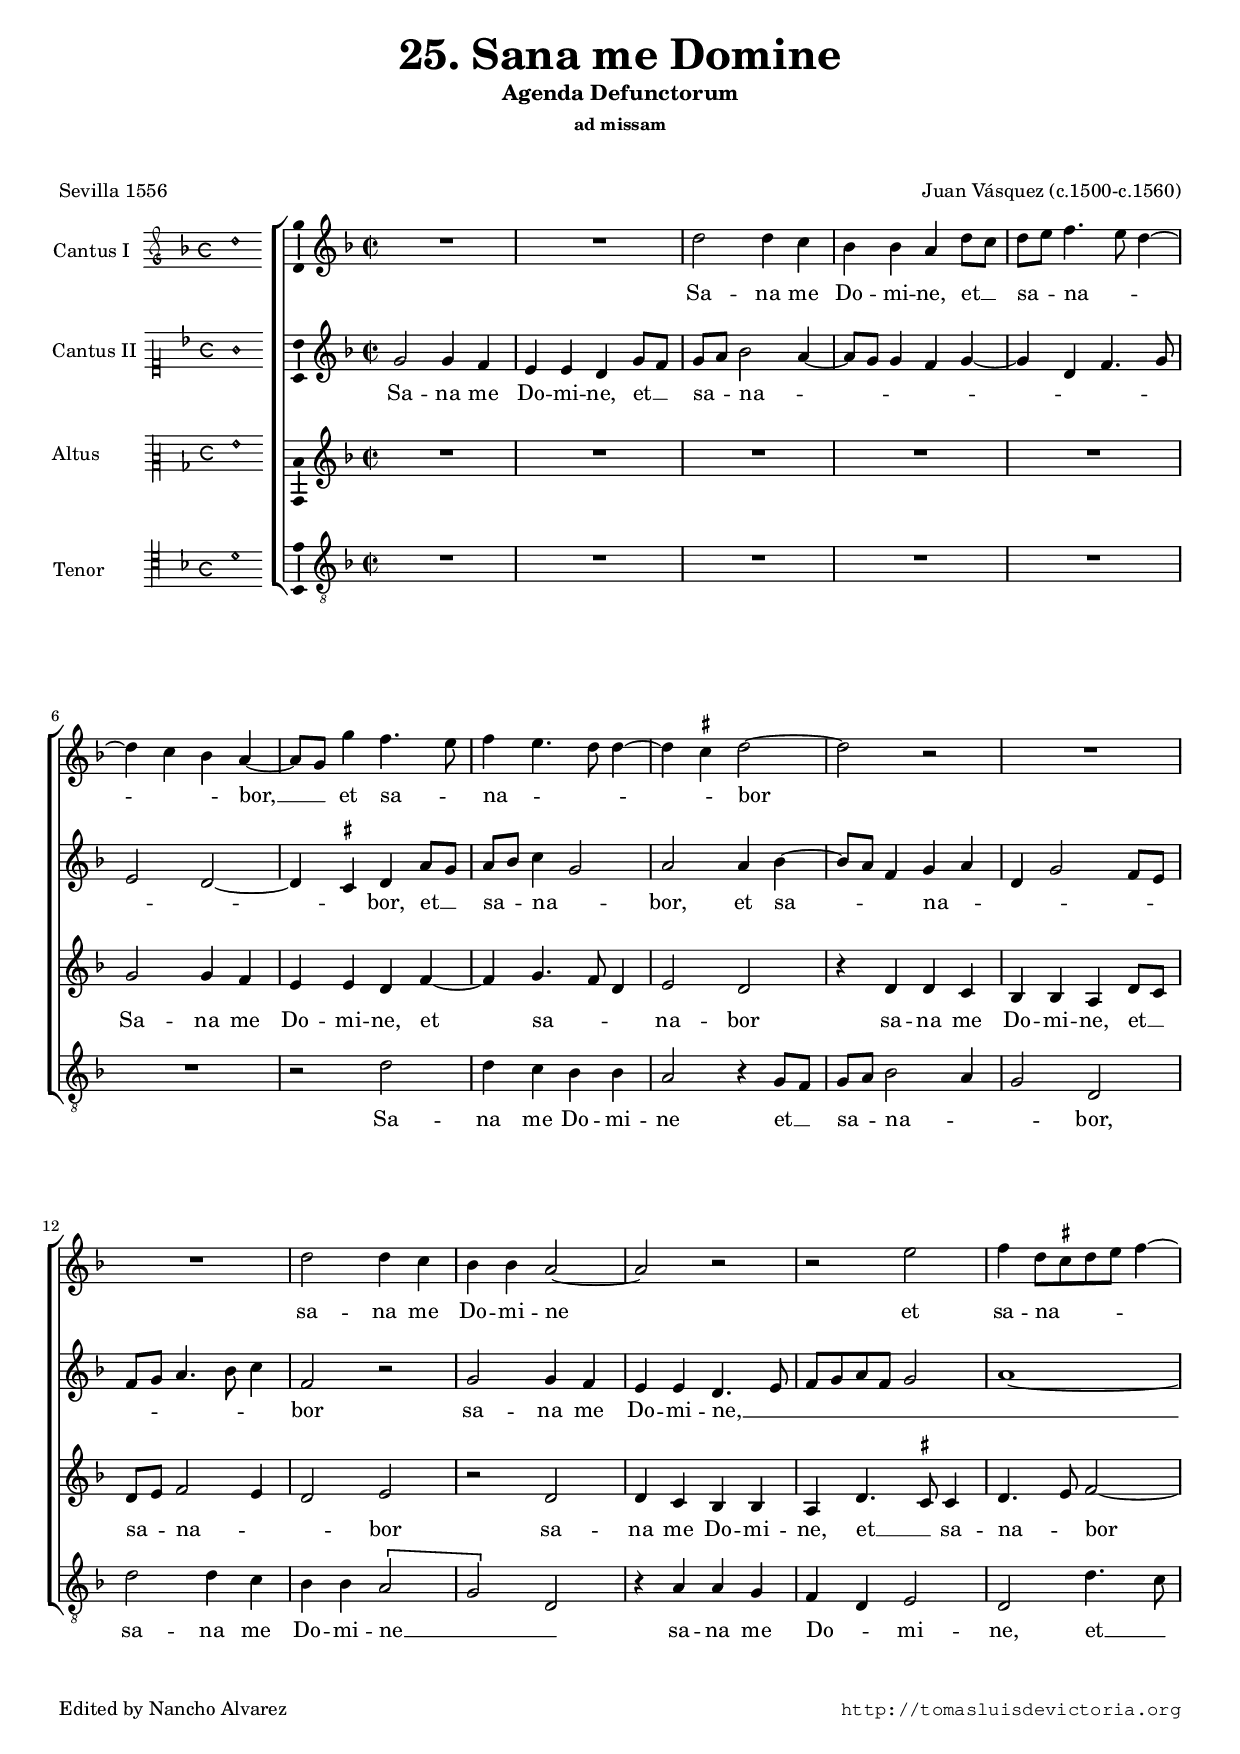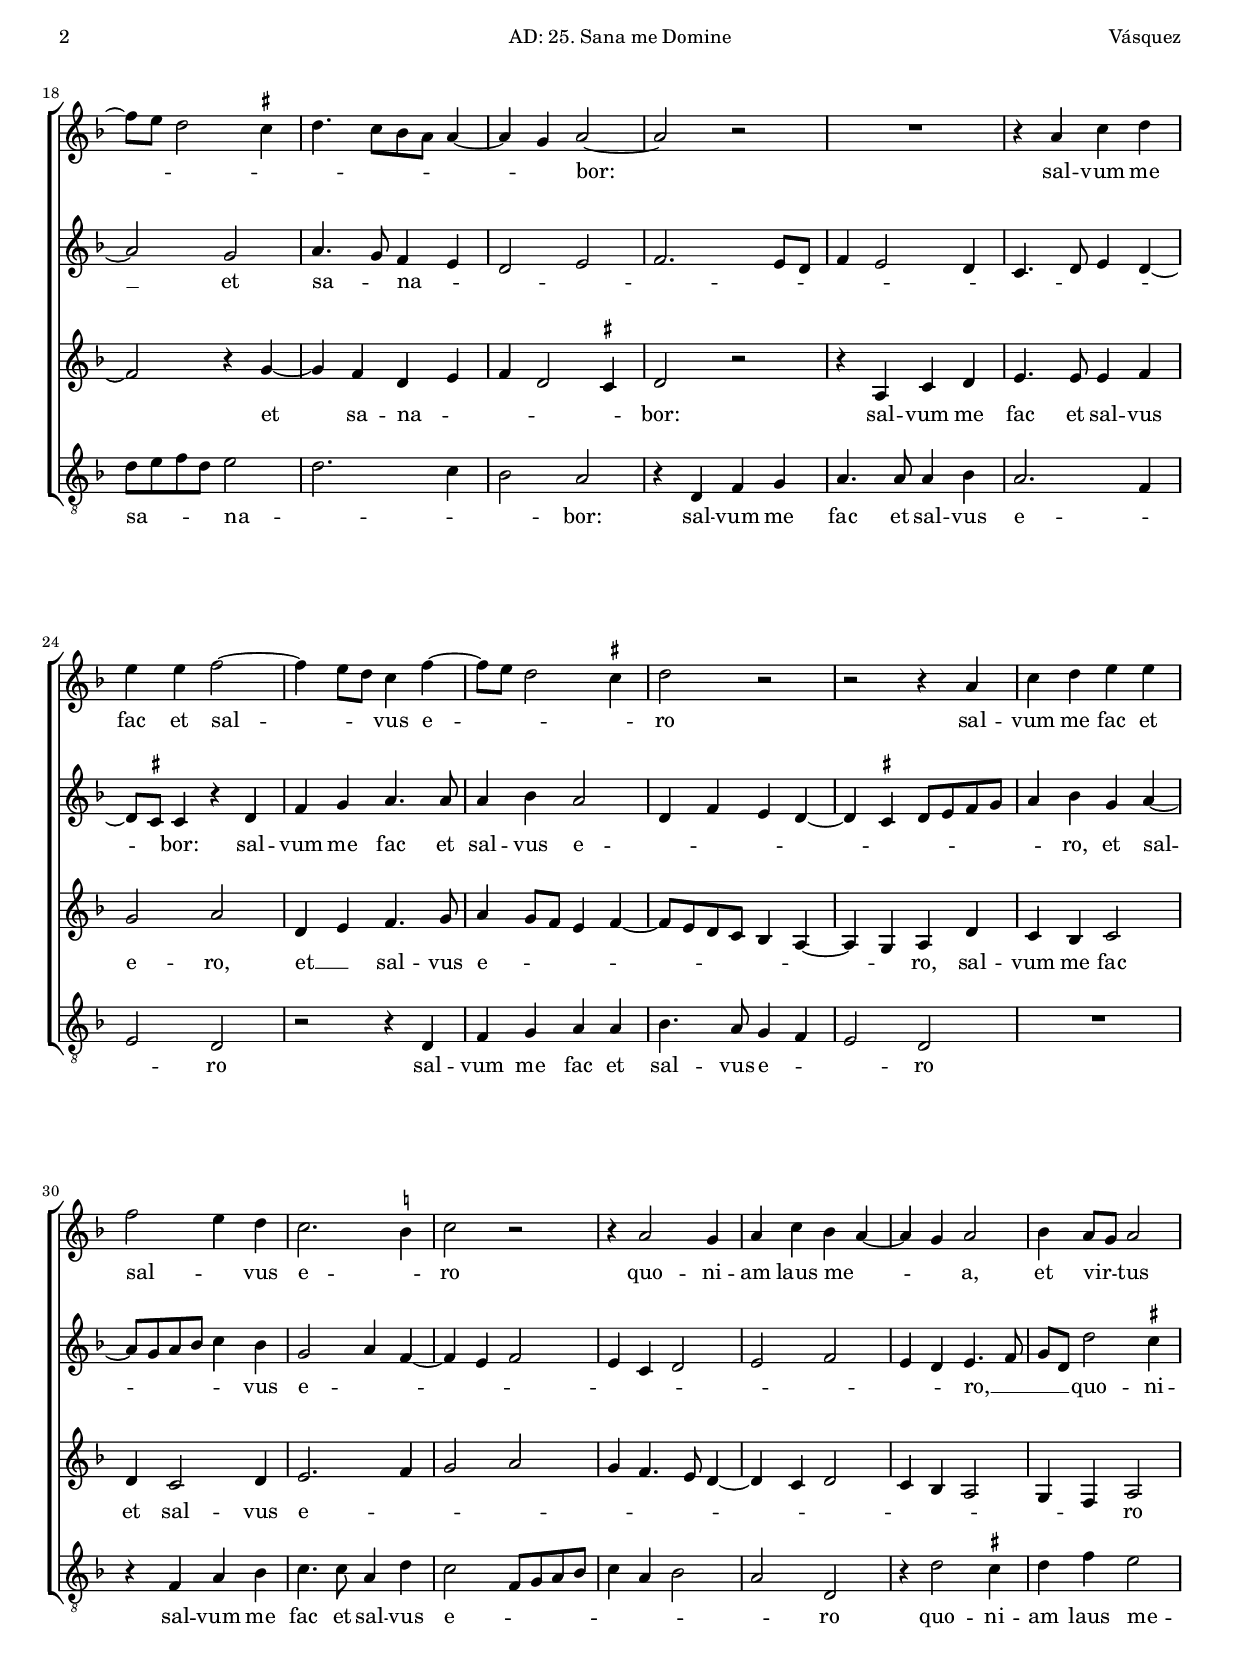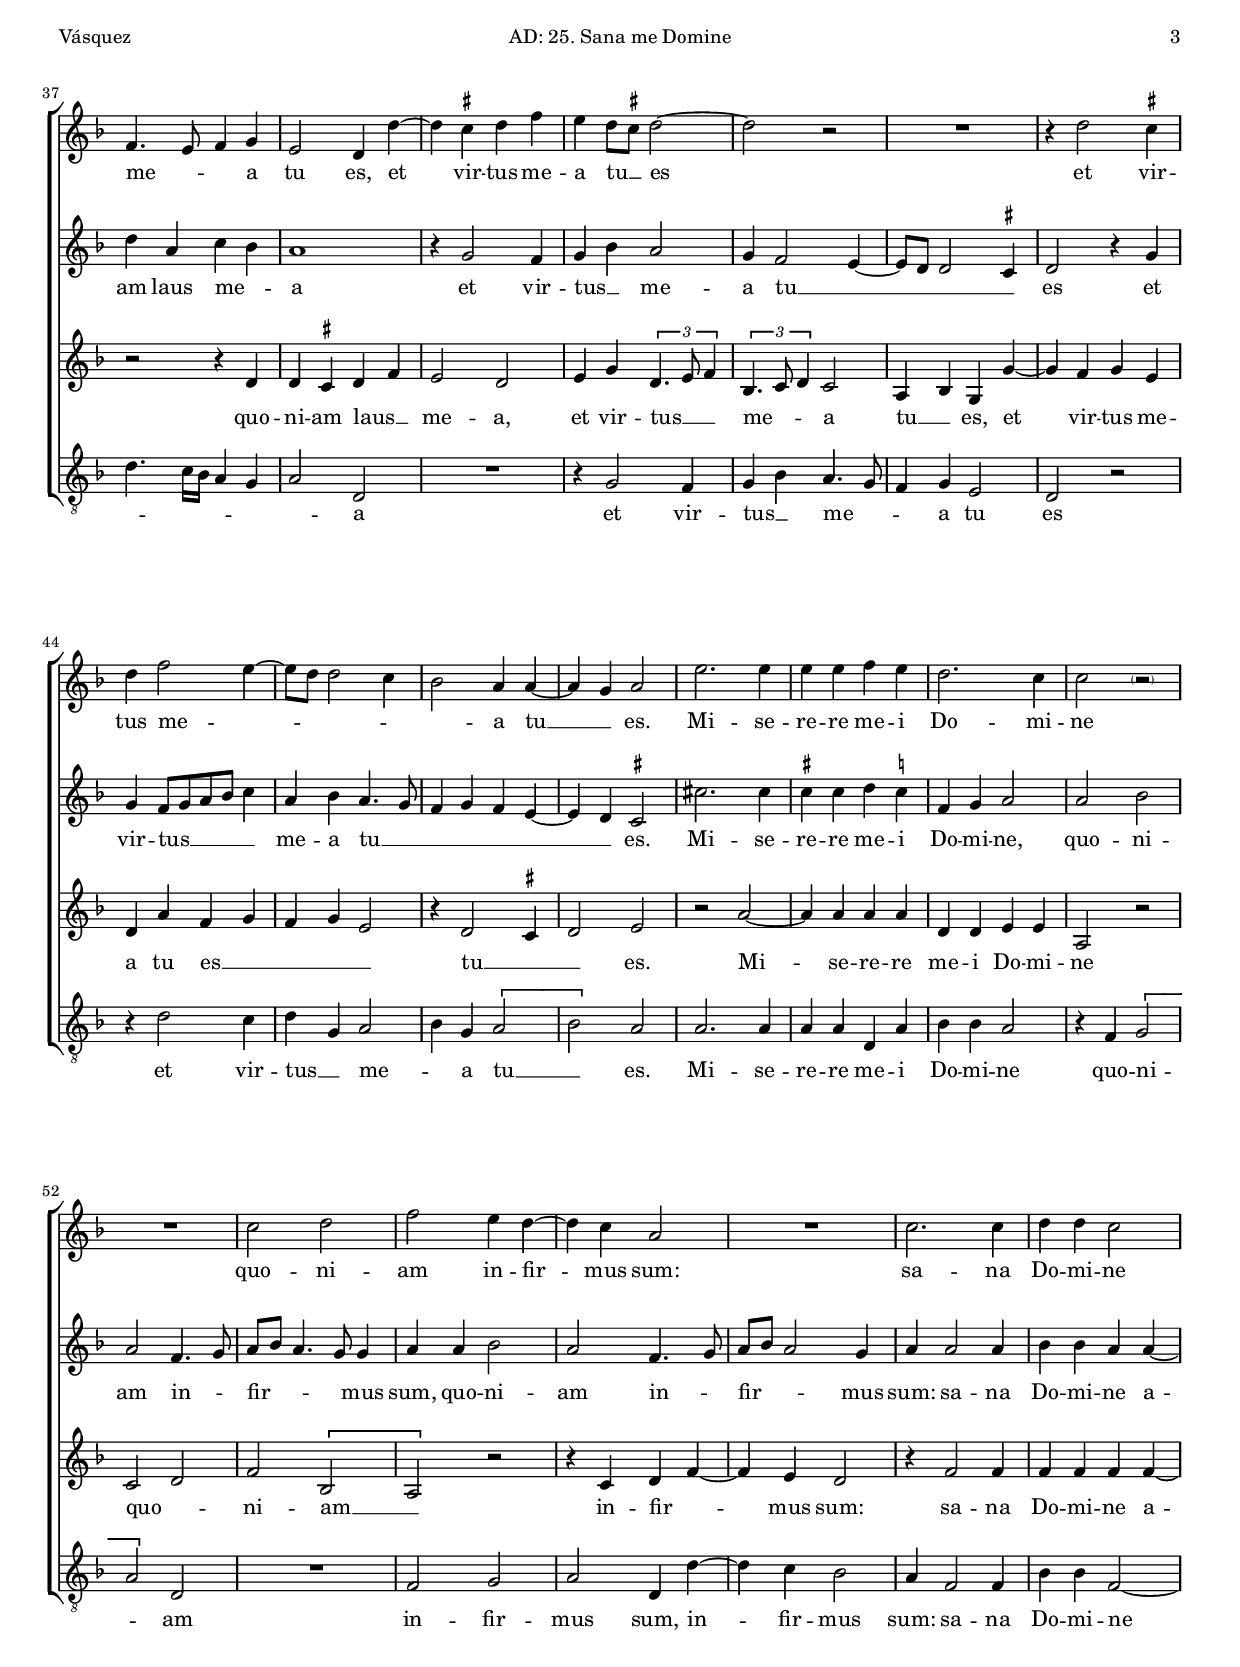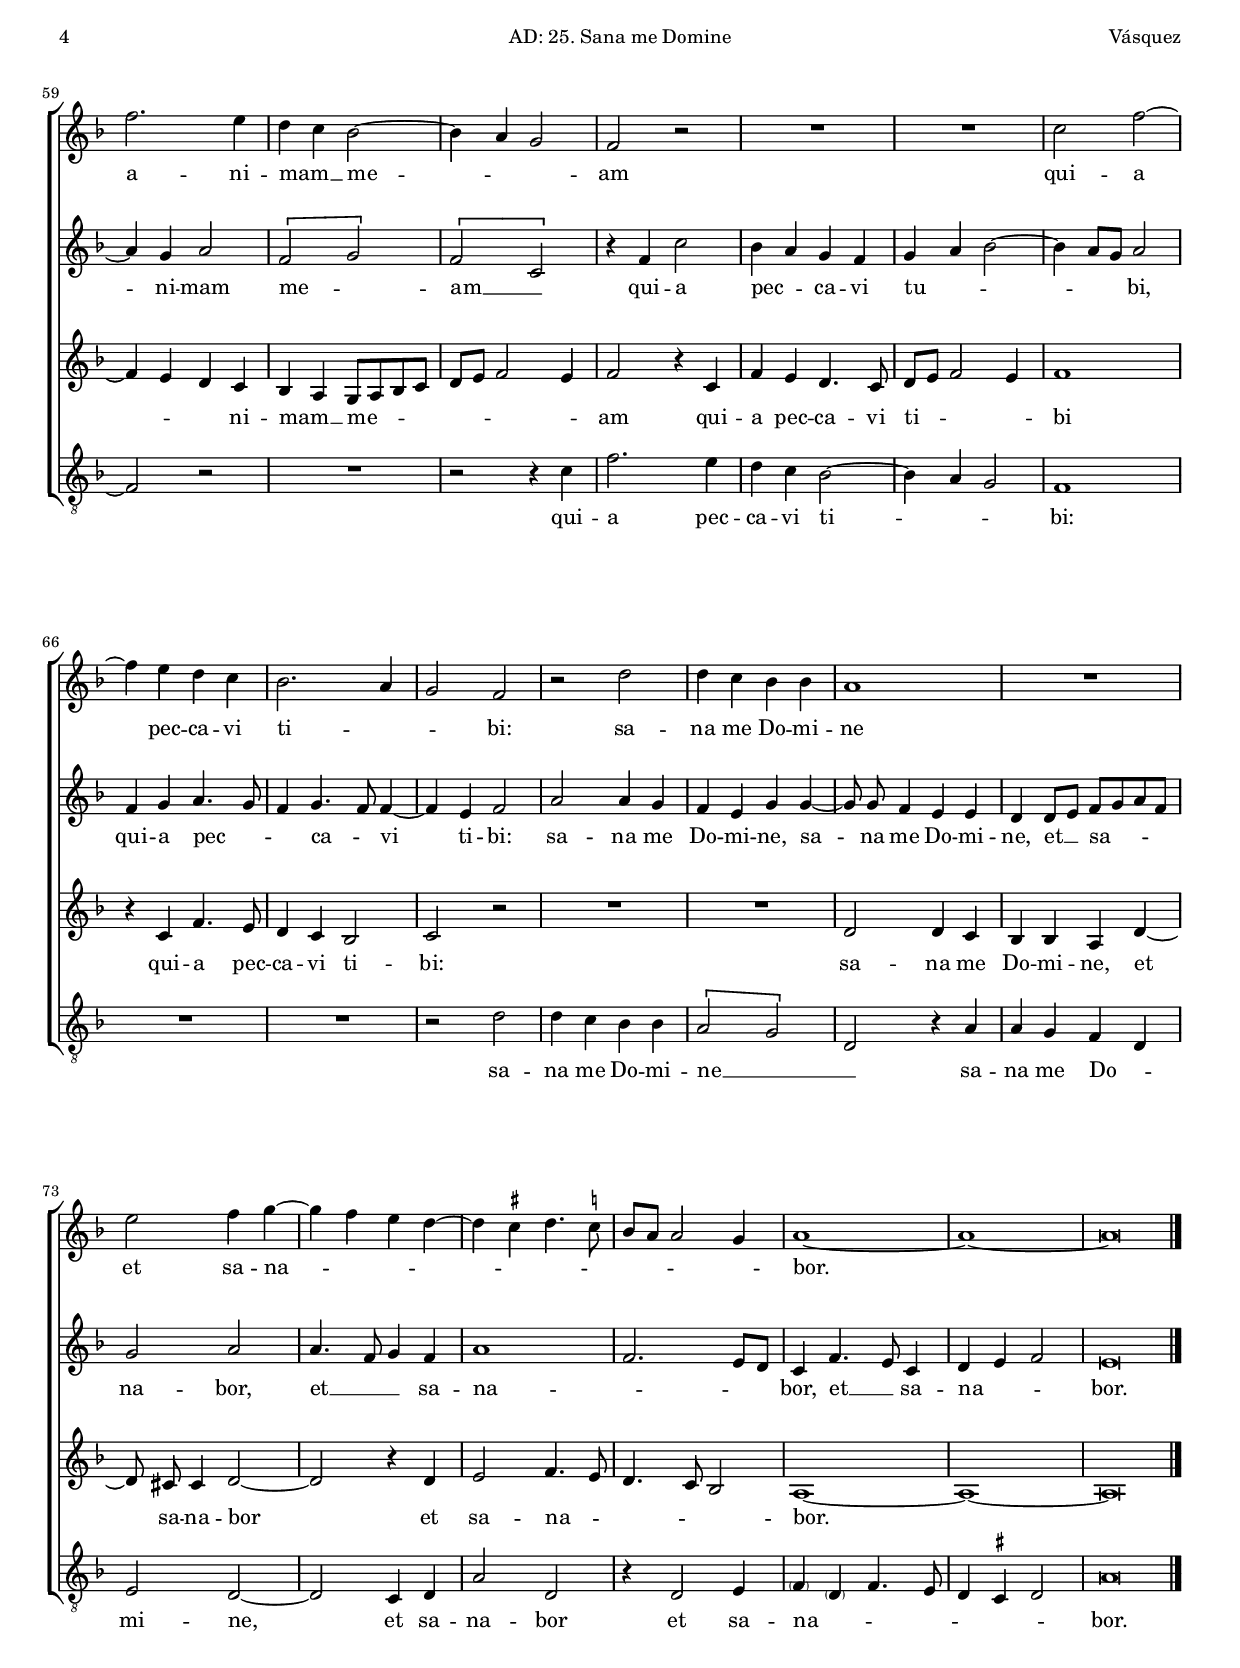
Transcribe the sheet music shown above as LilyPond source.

\version "2.18.0"

#(set-default-paper-size "a4")
#(set-global-staff-size 16.6)
#(ly:set-option 'point-and-click #f)
%mobile -s15.5 -i3.5

italicas=\override LyricText.font-shape = #'italic
rectas=\override LyricText.font-shape = #'upright
ss=\once \set suggestAccidentals = ##t
incipitwidth = 20
mtempo={\tempo 4 = 100}
mtempob={\tempo 4 = 50}

htitle="AD: 25. Sana me Domine"
hcomposer="Vásquez"

\header {
	title=\markup{\fontsize #3 "25. Sana me Domine"}
	subtitle="Agenda Defunctorum"
	subsubtitle=\markup{\column{"ad missam" " " " " }}
	composer="Juan Vásquez (c.1500-c.1560)"
        pdfauthor=\composer
	%opus="(-)"
	poet=\markup{"Sevilla 1556"}
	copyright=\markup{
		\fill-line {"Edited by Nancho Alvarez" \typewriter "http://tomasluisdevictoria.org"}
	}
%	tagline=""
}

global={\key f \major \time 2/2 \skip 1*79 
	\bar "|."
}


cantus=\relative c''{
	R1*2
	d2 d4 c
	bes bes a d8 c
	d e f4. e8 d4 ~
	d c bes a ~
	a8 g g'4 f4. e8
	f4 e4. d8 d4 ~
	d \ss cis d2 ~
	d r
	R1*2
	d2 d4 c
	bes bes
	a2 ~
	a r
	r e'
	f4 d8[ \ss cis d e] f4 ~ % SR c
	f8 e d2 \ss cis4
	d4. c8[ bes a] a4 ~
	a g a2 ~
	a r
	R1
	r4 a c d
	e e f2 ~
	f4 e8 d c4 f ~
	f8 e d2 \ss cis4
	d2 r
	r2 r4 a
	c d e e
	f2 e4 d
	c2. \ss b4
	c2 r
	r4 a2 g4
	a4 c bes a ~
	a g a2
	bes4 a8 g a2
	f4. e8 f4 g
	e2 d4 d' ~
	d \ss cis d f
	e d8 \ss cis d2 ~ % SR \c
	d r
	R1
	r4 d2 \ss cis4
	d4 f2 e4 ~
	e8 d d2 c4
	bes2 a4 a ~
	a g a2
	e'2. e4 
	e e f e
	d2. c4
	c2 \parenthesize r2 % falta
	R1
	c2 d
	f e4 d ~
	d c a2
	R1
	c2. c4
	d d c2
	f2. e4
	d4 c bes2 ~
	bes4 a g2
	f2 r
	R1*2
	c'2 f ~
	f4 e d c
	bes2. a4
	g2 f
	r2 d'
	d4 c bes bes
	a1
	R1
	e'2 f4 g ~
	g f e d ~
	d \ss cis d4. \ss c8
	bes8 a a2 g4
	a1 ~
	a ~
	a\breve*1/2
}

altus=\relative c''{
	g2 g4 f
	e e d g8 f
	g a bes2 a4 ~
	a8 g g4 f g ~
	g d f4. g8
	e2 d ~
	d4 \ss cis d4 a'8 g
	a bes c4 g2
	a2 a4 bes ~
	bes8 a f4 g a
	d,4 g2 f8 e
	f g a4. bes8 c4
	f,2 r
	g2 g4 f 
	e e d4. e8 
	f g a f g2
	a1 ~
	a2 g
	a4. g8 f4 e
	d2 e
	f2. e8 d
	f4 e2 d4
	c4. d8 e4 d ~
	d8 \ss cis cis4 r d
	f g a4. a8
	a4 bes a2
	d,4 f e d ~
	d \ss cis d8 e f g
	a4 bes g a ~
	a8 g a bes c4 bes
	g2 a4 f ~
	f e f2
	e4 c d2
	e2 f
	e4 d e4. f8
	g8 d d'2 \ss cis4
	d4 a c bes
	a1
	r4 g2 f4
	g4 bes a2
	g4 f2 e4 ~
	e8 d d2 \ss cis4
	d2 r4 g
	g4 f8[ g a bes] c4
	a bes a4. g8
	f4 g f e ~
	e d \ss cis2
	cis'2. cis4
	\ss cis4 cis d \ss c
	f,4 g a2
	a bes
	a2 f4. g8
	a bes a4. g8 g4
	a a bes2
	a f4. g8
	a8 bes a2 g4
	a4 a2 a4
	bes bes a a ~
	a g a2
	\[f2 g\]
	\[f c\]
	r4 f c'2
	bes4 a g f
	g a bes2 ~
	bes4 a8 g a2
	f4 g a4. g8
	f4 g4. f8 f4 ~
	f4 e f2
	a2 a4 g
	f e g g ~
	g8 \noBeam g f4 e e
	d4 d8 e f g a f
	g2 a
	a4. f8 g4 f
	a1
	f2. e8 d
	c4 f4. e8 c4
	d e f2
	e\breve*1/2
}

tenor=\relative c''{
	R1*5
	g2 g4 f
	e e d f ~
	f g4. f8 d4
	e2 d
	r4 d d c
	bes4 bes a d8 c
	d e f2 e4
	d2 e
	r d
	d4 c bes bes
	a d4. \ss cis8 cis4
	d4. e8 f2 ~
	f r4 g ~
	g f d e
	f d2 \ss cis4
	d2 r
	r4 a c d
	e4. e8 e4 f
	g2 a
	d,4 e f4. g8
	a4 g8 f e4 f ~
	f8 e d c bes4 a ~
	a g a d
	c bes c2
	d4 c2 d4
	e2. f4
	g2 a
	g4 f4. e8 d4 ~
	d c d2
	c4 bes a2
	g4 f a2
	r2 r4 d
	d \ss cis d f
	e2 d
	e4 g \times 2/3{d4. e8 f4} % cambia el compas
	\times 2/3{bes,4. c8 d4} c2
	a4 bes g g' ~
	g f g e % SR \ss fis
	d4 a' f g
	f g e2
	r4 d2 \ss cis4
	d2 e
	r2 a ~
	a4 a a a
	d, d e e
	a,2 r
	c2 d
	f \[bes,
	a\] r
	r4 c d f ~
	f4 e d2
	r4 f2 f4
	f f f f ~
	f e d c
	bes a g8 a bes c
	d e f2 e4
	f2 r4 c
	f e d4. c8
	d8 e f2 e4
	f1
	r4 c f4. e8
	d4 c bes2
	c2 r
	R1*2
	d2 d4 c
	bes4 bes a d ~
	d8 \noBeam cis cis4 d2 ~
	d r4 d
	e2 f4. e8
	d4. c8 bes2
	a1 ~
	a ~
	a\breve*1/2
}

bassus=\relative c'{
	R1*6
	r2 d
	d4 c bes bes
	a2 r4 g8 f
	g a bes2 a4
	g2 d
	d' d4 c
	bes bes \[a2
	g\] d
	r4 a' a g
	f d e2
	d d'4. c8
	d e f d e2
	d2. c4
	bes2 a
	r4 d, f g
	a4. a8 a4 bes
	a2. f4
	e2 d
	r2 r4 d
	f g a a
	bes4. a8 g4 f
	e2 d
	R1
	r4 f a bes
	c4. c8 a4 d
	c2 f,8 g a bes
	c4 a bes2
	a2 d,
	r4 d'2 \ss cis4
	d4 f e2
	d4. c16 bes a4 g
	a2 d,
	R1
	r4 g2 f4
	g bes a4. g8
	f4 g e2
	d r
	r4 d'2 c4
	d4 g, a2
	bes4 g \[a2
	bes\] a
	a2. a4
	a a d, a'
	bes bes a2
	r4 f \[g2
	a\] d,
	R1
	f2 g
	a2 d,4 d' ~
	d c bes2
	a4 f2 f4
	bes bes f2 ~
	f r
	R1
	r2 r4 c'
	f2. e4
	d c bes2 ~
	bes4 a g2
	f1
	R1*2
	r2 d'
	d4 c bes bes
	\[a2 g\]
	d2 r4 a'
	a4 g f d
	e2 d ~
	d c4 d
	a'2 d,
	r4 d2 e4
	\parenthesize f \parenthesize d f4. e8 % faltan en el original
	d4 \ss cis d2
	a'\breve*1/2
}

textocantus=\lyricmode{
Sa -- na me Do -- mi -- ne,
et __ _ sa -- _ na -- _ _ _ _ bor, __ _
et sa -- _ na -- _ _ _ _ bor
sa -- na me Do -- mi -- ne
et sa -- na -- _ _ _ _ _ _ _ _ _ _ _ _ _ bor:
sal -- vum me fac
et sal -- _ _ vus e -- _ _ _ ro
sal -- vum me fac
et sal -- _ vus e -- _ ro
quo -- ni -- am laus me -- _ _ a,
et vir -- _ tus me -- _ _ a tu es,
et vir -- tus me -- a tu __ _ es
et vir -- tus me -- _ _ _ _ _ a
tu __ _ es.
Mi -- se -- re -- re me -- i Do -- mi -- ne
quo -- ni -- am in -- fir -- mus sum:
sa -- na Do -- mi -- ne
a -- ni -- mam __ _ me -- _ _ am
qui -- a pec -- ca -- vi ti -- _ _ bi:
sa -- na me Do -- mi -- ne
et sa -- na -- _ _ _ _ _ _ _ _ _ _ bor.
}

textoaltus=\lyricmode{
Sa -- na me Do -- mi -- ne,
et __ _ sa -- _ na -- _ _ _ _ _ _ _ _ _ _ _ bor,
et __ _ sa -- _ na -- _ bor,
et sa -- _ _ na -- _ _ _ _ _ _ _ _ _ _ bor
sa -- na me Do -- mi -- ne, __ _ _ _ _ _ _ _ 
et sa -- _ na -- _ _ _ _ _ _ _ _ _ _ _ _ _ _ bor:
sal -- vum me fac
et sal -- vus e -- _ _ _ _ _ _ _ _ _ _ ro,
et sal -- _ _ _ _ vus
e -- _ _ _ _ _ _ _ _ _ _ _ ro, __ _ _ _ 
quo -- ni -- am laus me -- _ a
et vir -- tus __ _ me -- a
tu __ _ _ _ _ es
et vir -- tus __ _ _ _ _ me -- a tu __ _ _ _ _ _ _ es.
Mi -- se -- re -- re me -- i Do -- mi -- ne,
quo -- ni -- am in -- _ fir -- _ _ _ mus sum,
quo -- ni -- am in -- _ fir -- _ _ mus sum:
sa -- na Do -- mi -- ne a -- ni -- mam me -- _ am __ _ 
qui -- a pec -- _ ca -- vi tu -- _ _ _ _ bi,
qui -- a pec -- _ _ ca -- _ vi ti -- bi:
sa -- na me Do -- mi -- ne,
sa -- na me Do -- mi -- ne,
et __ _ sa -- _ _ _ na -- bor,
et __ _ _ sa -- na -- _ _ _ bor,
et __ _ sa -- na -- _ _ bor.
}

textotenor=\lyricmode{
Sa -- na me Do -- mi -- ne,
et sa -- _ _ na -- bor 
sa -- na me Do -- mi -- ne,
et __ _ sa -- _ na -- _ _ bor
sa -- na me Do -- mi -- ne,
et __ _ sa -- na -- _ bor
et sa -- na -- _ _ _ _ bor:
sal -- vum me fac
et sal -- vus e -- ro,
et __ _ sal -- vus e -- _ _ _ _ _ _ _ _ _ _ ro,
sal -- vum me fac
et sal -- vus e -- _ _ _ _ _ _ _ _ _ _ _ _ _ _ ro
quo -- ni -- am laus __ _ me -- a,
et vir -- tus __ _ _ me -- _ _ a
tu __ _ es,
et vir -- tus me -- a tu es __ _ _ _ _ 
tu __ _ _ es.
Mi -- se -- re -- re me -- i Do -- mi -- ne
quo -- _ ni -- am __ _ 
in -- fir -- _ mus sum:
sa -- na Do -- mi -- ne
a -- _ _ ni -- mam __ _ me -- _ _ _ _ _ _ _ am
qui -- a pec -- ca -- vi ti -- _ _ _ bi
qui -- a pec -- ca -- vi ti -- bi:
sa -- na me Do -- mi -- ne,
et sa -- na -- bor
et sa -- na -- _ _ _ _ bor.
}

textobassus=\lyricmode{
Sa -- na me Do -- mi -- ne
et __ _ sa -- _ na -- _ _ bor,
sa -- na me Do -- mi -- ne __ _ _ 
sa -- na me Do -- _ mi -- ne,
et __ _ sa -- _ _ _ na -- _ _ _ bor:
sal -- vum me
fac et sal -- vus e -- _ _ ro
sal -- vum me fac et sal -- vus e -- _ _ ro
sal -- vum me fac et sal -- vus e -- _ _ _ _ _ _ _ _ ro
quo -- ni -- am laus me -- _ _ _ _ _ _ a
et vir -- tus __ _ me -- _ _ a tu es
et vir -- tus __ _ me -- _ a tu __ _ es.
Mi -- se -- re -- re me -- i Do -- mi -- ne
quo -- ni -- _ am
in -- fir -- mus sum,
in -- fir -- mus sum:
sa -- na Do -- mi -- ne
qui -- a pec -- ca -- vi ti -- _ _ bi:
sa -- na me Do -- mi -- ne __ _ _ 
sa -- na me Do -- _ mi -- ne,
et sa -- na -- bor
et sa -- na -- _ _ _ _ _ _ bor.
}


incipitcantus=\markup{
	\score{
		{ 
		\set Staff.instrumentName="Cantus I  "
		\override NoteHead.style = #'neomensural
		\override Staff.TimeSignature.style = #'neomensural
		\cadenzaOn 
		\clef "petrucci-g"
		\key f \major
		\time 4/4
                d''1
		} 

	\layout { line-width=\incipitwidth indent = 0 }
	}
}

incipitaltus=\markup{
	\score{
		{ 
		\set Staff.instrumentName="Cantus II "
		\override NoteHead.style = #'neomensural 
		\override Staff.TimeSignature.style = #'neomensural
		\cadenzaOn 
		\clef "petrucci-c1"
		\key f \major
		\time 4/4
                g'1
		} 
	\layout { line-width=\incipitwidth indent = 0 }
	}
}


incipittenor=\markup{
	\score{
		{ 
		\set Staff.instrumentName="Altus        "
		\override NoteHead.style = #'neomensural 
		\override Staff.TimeSignature.style = #'neomensural
		\cadenzaOn 
		\clef "petrucci-c2"
		\key f \major
		\time 4/4
                g'1
		} 
	\layout { line-width=\incipitwidth indent=0 }
	}
}

incipitbassus=\markup{
	\score{
		{ 
		\set Staff.instrumentName="Tenor       "
		\override NoteHead.style = #'neomensural
		\override Staff.TimeSignature.style = #'neomensural
		\cadenzaOn 
		\clef "petrucci-c4"
		\key f \major
		\time 4/4
                d'1
		} 
	\layout { line-width=\incipitwidth indent = 0 }
	}
}

%\layout {
%       \context {\Voice
%               \remove Ligature_bracket_engraver
%               \consists Mensural_ligature_engraver
%       }
%       line-width=\incipitwidth
%       indent = 0
%}

\score {\transpose c' c'{
\new ChoirStaff<<

	\new Staff <<\global
	\new Voice="v1" {
		\set Staff.instrumentName=\incipitcantus
		\clef "treble"
		\cantus }
	\new Lyrics \lyricsto "v1" {\textocantus }
	>>

	\new Staff <<\global
	\new Voice="v2" {
		\set Staff.instrumentName=\incipitaltus
		\clef "treble"
		\altus }
	\new Lyrics \lyricsto "v2" {\textoaltus }
	>>
	
	\new Staff <<\global
	\new Voice="v3" {
		\set Staff.instrumentName=\incipittenor
		\clef "treble"
		\tenor }
	\new Lyrics \lyricsto "v3" {\textotenor }
	>>

	\new Staff <<\global
	\new Voice="v4" {
		\set Staff.instrumentName=\incipitbassus
		\clef "G_8"
		\bassus }
	\new Lyrics \lyricsto "v4" {\textobassus }
	>>
	
>>

	} % transpose

\layout{ 
	\context {\Lyrics 
		\override VerticalAxisGroup.staff-affinity = #UP
		\override VerticalAxisGroup.nonstaff-relatedstaff-spacing =
			#'((basic-distance . 0) (minimum-distance . 0) (padding . 1))
		\override LyricText.font-size = #1.2
		\override LyricHyphen.minimum-distance = #0.5
	}
	\context {\Score 
		tempoHideNote = ##t
		\override BarNumber.padding = #2 
	}
	\context {\Voice 
		%melismaBusyProperties = #'()
		%autoBeaming = ##f
	}
	\context {\Staff 
                %\RemoveEmptyStaves
                %\override VerticalAxisGroup.remove-first = ##t
		\override VerticalAxisGroup.staff-staff-spacing =
			#'((basic-distance . 11) (minimum-distance . 0) (padding . 1))
		\consists Ambitus_engraver 
		\override LigatureBracket.padding = #1
	}
}

%\midi { \mtempo }

}


\paper{
	%first-page-number = #69
	evenHeaderMarkup=\markup  \fill-line { \fromproperty #'page:page-number-string \htitle \hcomposer }
	oddHeaderMarkup= \markup  \fill-line { \on-the-fly #not-first-page \hcomposer \on-the-fly #not-first-page \htitle \on-the-fly #not-first-page \fromproperty #'page:page-number-string }
	%system-count=20
	%page-count = 8
	ragged-last-bottom = ##f
	indent=3.8\cm
	system-system-spacing =
	#'((basic-distance . 20) (minimum-distance . 0) (padding . 5))
	top-system-spacing = % header
	#'((basic-distance . 10) (minimum-distance . 0) (padding . 0))
	last-bottom-spacing = % footer
	#'((basic-distance . 14) (minimum-distance . 0) (padding . 0))
	markup-system-spacing.padding = #1.5
}
